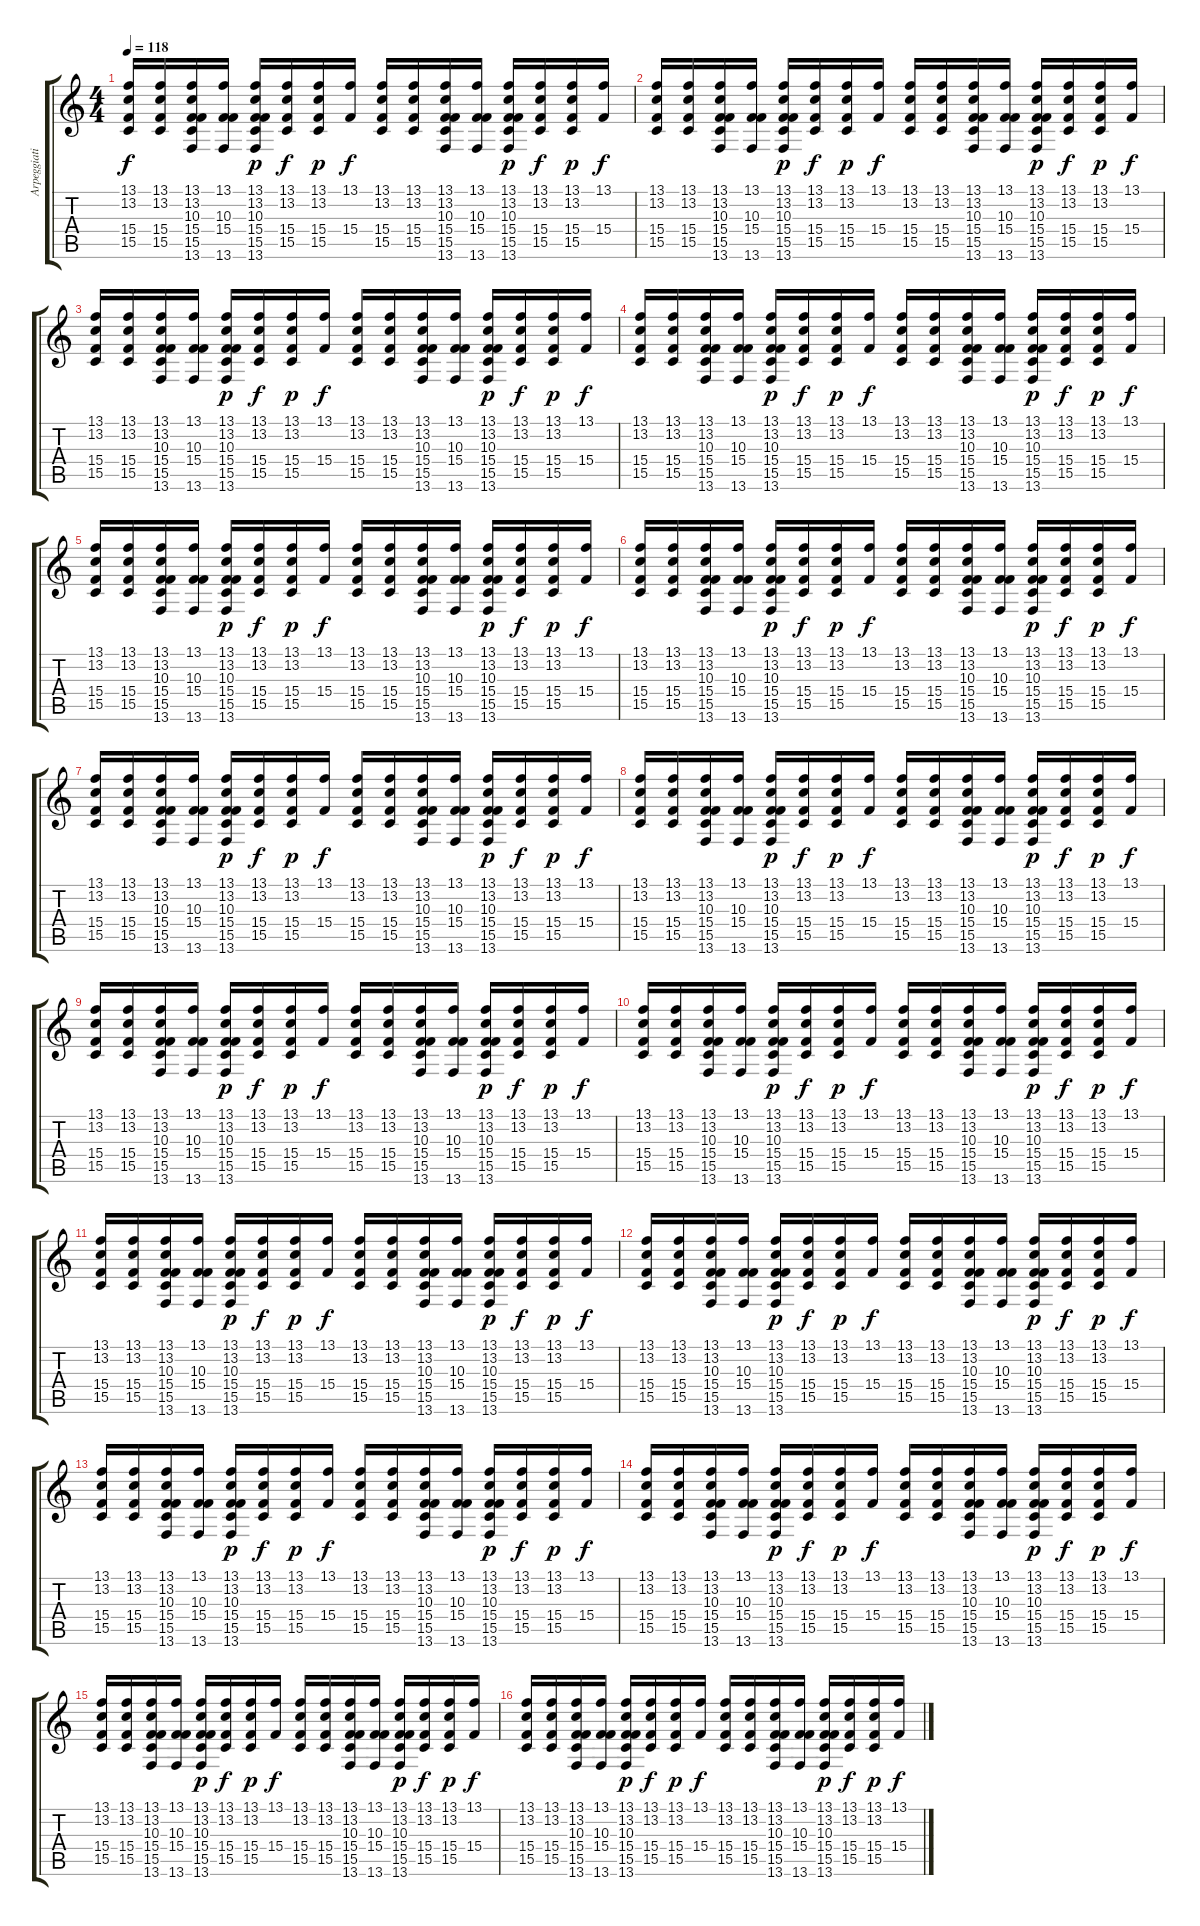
\track ("Arpeggiation" "Arpeggiati") {instrument flute}
\staff {score tabs}
\tuning (E4 B3 G3 D3 A2 E2) {hide}
\ts (4 4)
\tempo 118
\clef g2
\ks c
(13.1 13.2 15.4 15.5).16{dy f} (13.1 13.2 15.4 15.5).16 (13.1 13.2 10.3 15.4 15.5 13.6).16 (13.1 10.3 15.4 13.6).16 (13.1 13.2 10.3 15.4 15.5 13.6).16{dy p} (13.1 13.2 15.4 15.5).16{dy f} (13.1 13.2 15.4 15.5).16{dy p} (13.1 15.4).16{dy f} (13.1 13.2 15.4 15.5).16 (13.1 13.2 15.4 15.5).16 (13.1 13.2 10.3 15.4 15.5 13.6).16 (13.1 10.3 15.4 13.6).16 (13.1 13.2 10.3 15.4 15.5 13.6).16{dy p} (13.1 13.2 15.4 15.5).16{dy f} (13.1 13.2 15.4 15.5).16{dy p} (13.1 15.4).16{dy f} |
(13.1 13.2 15.4 15.5).16 (13.1 13.2 15.4 15.5).16 (13.1 13.2 10.3 15.4 15.5 13.6).16 (13.1 10.3 15.4 13.6).16 (13.1 13.2 10.3 15.4 15.5 13.6).16{dy p} (13.1 13.2 15.4 15.5).16{dy f} (13.1 13.2 15.4 15.5).16{dy p} (13.1 15.4).16{dy f} (13.1 13.2 15.4 15.5).16 (13.1 13.2 15.4 15.5).16 (13.1 13.2 10.3 15.4 15.5 13.6).16 (13.1 10.3 15.4 13.6).16 (13.1 13.2 10.3 15.4 15.5 13.6).16{dy p} (13.1 13.2 15.4 15.5).16{dy f} (13.1 13.2 15.4 15.5).16{dy p} (13.1 15.4).16{dy f} |
(13.1 13.2 15.4 15.5).16 (13.1 13.2 15.4 15.5).16 (13.1 13.2 10.3 15.4 15.5 13.6).16 (13.1 10.3 15.4 13.6).16 (13.1 13.2 10.3 15.4 15.5 13.6).16{dy p} (13.1 13.2 15.4 15.5).16{dy f} (13.1 13.2 15.4 15.5).16{dy p} (13.1 15.4).16{dy f} (13.1 13.2 15.4 15.5).16 (13.1 13.2 15.4 15.5).16 (13.1 13.2 10.3 15.4 15.5 13.6).16 (13.1 10.3 15.4 13.6).16 (13.1 13.2 10.3 15.4 15.5 13.6).16{dy p} (13.1 13.2 15.4 15.5).16{dy f} (13.1 13.2 15.4 15.5).16{dy p} (13.1 15.4).16{dy f} |
(13.1 13.2 15.4 15.5).16 (13.1 13.2 15.4 15.5).16 (13.1 13.2 10.3 15.4 15.5 13.6).16 (13.1 10.3 15.4 13.6).16 (13.1 13.2 10.3 15.4 15.5 13.6).16{dy p} (13.1 13.2 15.4 15.5).16{dy f} (13.1 13.2 15.4 15.5).16{dy p} (13.1 15.4).16{dy f} (13.1 13.2 15.4 15.5).16 (13.1 13.2 15.4 15.5).16 (13.1 13.2 10.3 15.4 15.5 13.6).16 (13.1 10.3 15.4 13.6).16 (13.1 13.2 10.3 15.4 15.5 13.6).16{dy p} (13.1 13.2 15.4 15.5).16{dy f} (13.1 13.2 15.4 15.5).16{dy p} (13.1 15.4).16{dy f} |
(13.1 13.2 15.4 15.5).16 (13.1 13.2 15.4 15.5).16 (13.1 13.2 10.3 15.4 15.5 13.6).16 (13.1 10.3 15.4 13.6).16 (13.1 13.2 10.3 15.4 15.5 13.6).16{dy p} (13.1 13.2 15.4 15.5).16{dy f} (13.1 13.2 15.4 15.5).16{dy p} (13.1 15.4).16{dy f} (13.1 13.2 15.4 15.5).16 (13.1 13.2 15.4 15.5).16 (13.1 13.2 10.3 15.4 15.5 13.6).16 (13.1 10.3 15.4 13.6).16 (13.1 13.2 10.3 15.4 15.5 13.6).16{dy p} (13.1 13.2 15.4 15.5).16{dy f} (13.1 13.2 15.4 15.5).16{dy p} (13.1 15.4).16{dy f} |
(13.1 13.2 15.4 15.5).16 (13.1 13.2 15.4 15.5).16 (13.1 13.2 10.3 15.4 15.5 13.6).16 (13.1 10.3 15.4 13.6).16 (13.1 13.2 10.3 15.4 15.5 13.6).16{dy p} (13.1 13.2 15.4 15.5).16{dy f} (13.1 13.2 15.4 15.5).16{dy p} (13.1 15.4).16{dy f} (13.1 13.2 15.4 15.5).16 (13.1 13.2 15.4 15.5).16 (13.1 13.2 10.3 15.4 15.5 13.6).16 (13.1 10.3 15.4 13.6).16 (13.1 13.2 10.3 15.4 15.5 13.6).16{dy p} (13.1 13.2 15.4 15.5).16{dy f} (13.1 13.2 15.4 15.5).16{dy p} (13.1 15.4).16{dy f} |
(13.1 13.2 15.4 15.5).16 (13.1 13.2 15.4 15.5).16 (13.1 13.2 10.3 15.4 15.5 13.6).16 (13.1 10.3 15.4 13.6).16 (13.1 13.2 10.3 15.4 15.5 13.6).16{dy p} (13.1 13.2 15.4 15.5).16{dy f} (13.1 13.2 15.4 15.5).16{dy p} (13.1 15.4).16{dy f} (13.1 13.2 15.4 15.5).16 (13.1 13.2 15.4 15.5).16 (13.1 13.2 10.3 15.4 15.5 13.6).16 (13.1 10.3 15.4 13.6).16 (13.1 13.2 10.3 15.4 15.5 13.6).16{dy p} (13.1 13.2 15.4 15.5).16{dy f} (13.1 13.2 15.4 15.5).16{dy p} (13.1 15.4).16{dy f} |
(13.1 13.2 15.4 15.5).16 (13.1 13.2 15.4 15.5).16 (13.1 13.2 10.3 15.4 15.5 13.6).16 (13.1 10.3 15.4 13.6).16 (13.1 13.2 10.3 15.4 15.5 13.6).16{dy p} (13.1 13.2 15.4 15.5).16{dy f} (13.1 13.2 15.4 15.5).16{dy p} (13.1 15.4).16{dy f} (13.1 13.2 15.4 15.5).16 (13.1 13.2 15.4 15.5).16 (13.1 13.2 10.3 15.4 15.5 13.6).16 (13.1 10.3 15.4 13.6).16 (13.1 13.2 10.3 15.4 15.5 13.6).16{dy p} (13.1 13.2 15.4 15.5).16{dy f} (13.1 13.2 15.4 15.5).16{dy p} (13.1 15.4).16{dy f} |
(13.1 13.2 15.4 15.5).16 (13.1 13.2 15.4 15.5).16 (13.1 13.2 10.3 15.4 15.5 13.6).16 (13.1 10.3 15.4 13.6).16 (13.1 13.2 10.3 15.4 15.5 13.6).16{dy p} (13.1 13.2 15.4 15.5).16{dy f} (13.1 13.2 15.4 15.5).16{dy p} (13.1 15.4).16{dy f} (13.1 13.2 15.4 15.5).16 (13.1 13.2 15.4 15.5).16 (13.1 13.2 10.3 15.4 15.5 13.6).16 (13.1 10.3 15.4 13.6).16 (13.1 13.2 10.3 15.4 15.5 13.6).16{dy p} (13.1 13.2 15.4 15.5).16{dy f} (13.1 13.2 15.4 15.5).16{dy p} (13.1 15.4).16{dy f} |
(13.1 13.2 15.4 15.5).16 (13.1 13.2 15.4 15.5).16 (13.1 13.2 10.3 15.4 15.5 13.6).16 (13.1 10.3 15.4 13.6).16 (13.1 13.2 10.3 15.4 15.5 13.6).16{dy p} (13.1 13.2 15.4 15.5).16{dy f} (13.1 13.2 15.4 15.5).16{dy p} (13.1 15.4).16{dy f} (13.1 13.2 15.4 15.5).16 (13.1 13.2 15.4 15.5).16 (13.1 13.2 10.3 15.4 15.5 13.6).16 (13.1 10.3 15.4 13.6).16 (13.1 13.2 10.3 15.4 15.5 13.6).16{dy p} (13.1 13.2 15.4 15.5).16{dy f} (13.1 13.2 15.4 15.5).16{dy p} (13.1 15.4).16{dy f} |
(13.1 13.2 15.4 15.5).16 (13.1 13.2 15.4 15.5).16 (13.1 13.2 10.3 15.4 15.5 13.6).16 (13.1 10.3 15.4 13.6).16 (13.1 13.2 10.3 15.4 15.5 13.6).16{dy p} (13.1 13.2 15.4 15.5).16{dy f} (13.1 13.2 15.4 15.5).16{dy p} (13.1 15.4).16{dy f} (13.1 13.2 15.4 15.5).16 (13.1 13.2 15.4 15.5).16 (13.1 13.2 10.3 15.4 15.5 13.6).16 (13.1 10.3 15.4 13.6).16 (13.1 13.2 10.3 15.4 15.5 13.6).16{dy p} (13.1 13.2 15.4 15.5).16{dy f} (13.1 13.2 15.4 15.5).16{dy p} (13.1 15.4).16{dy f} |
(13.1 13.2 15.4 15.5).16 (13.1 13.2 15.4 15.5).16 (13.1 13.2 10.3 15.4 15.5 13.6).16 (13.1 10.3 15.4 13.6).16 (13.1 13.2 10.3 15.4 15.5 13.6).16{dy p} (13.1 13.2 15.4 15.5).16{dy f} (13.1 13.2 15.4 15.5).16{dy p} (13.1 15.4).16{dy f} (13.1 13.2 15.4 15.5).16 (13.1 13.2 15.4 15.5).16 (13.1 13.2 10.3 15.4 15.5 13.6).16 (13.1 10.3 15.4 13.6).16 (13.1 13.2 10.3 15.4 15.5 13.6).16{dy p} (13.1 13.2 15.4 15.5).16{dy f} (13.1 13.2 15.4 15.5).16{dy p} (13.1 15.4).16{dy f} |
(13.1 13.2 15.4 15.5).16 (13.1 13.2 15.4 15.5).16 (13.1 13.2 10.3 15.4 15.5 13.6).16 (13.1 10.3 15.4 13.6).16 (13.1 13.2 10.3 15.4 15.5 13.6).16{dy p} (13.1 13.2 15.4 15.5).16{dy f} (13.1 13.2 15.4 15.5).16{dy p} (13.1 15.4).16{dy f} (13.1 13.2 15.4 15.5).16 (13.1 13.2 15.4 15.5).16 (13.1 13.2 10.3 15.4 15.5 13.6).16 (13.1 10.3 15.4 13.6).16 (13.1 13.2 10.3 15.4 15.5 13.6).16{dy p} (13.1 13.2 15.4 15.5).16{dy f} (13.1 13.2 15.4 15.5).16{dy p} (13.1 15.4).16{dy f} |
(13.1 13.2 15.4 15.5).16 (13.1 13.2 15.4 15.5).16 (13.1 13.2 10.3 15.4 15.5 13.6).16 (13.1 10.3 15.4 13.6).16 (13.1 13.2 10.3 15.4 15.5 13.6).16{dy p} (13.1 13.2 15.4 15.5).16{dy f} (13.1 13.2 15.4 15.5).16{dy p} (13.1 15.4).16{dy f} (13.1 13.2 15.4 15.5).16 (13.1 13.2 15.4 15.5).16 (13.1 13.2 10.3 15.4 15.5 13.6).16 (13.1 10.3 15.4 13.6).16 (13.1 13.2 10.3 15.4 15.5 13.6).16{dy p} (13.1 13.2 15.4 15.5).16{dy f} (13.1 13.2 15.4 15.5).16{dy p} (13.1 15.4).16{dy f} |
(13.1 13.2 15.4 15.5).16 (13.1 13.2 15.4 15.5).16 (13.1 13.2 10.3 15.4 15.5 13.6).16 (13.1 10.3 15.4 13.6).16 (13.1 13.2 10.3 15.4 15.5 13.6).16{dy p} (13.1 13.2 15.4 15.5).16{dy f} (13.1 13.2 15.4 15.5).16{dy p} (13.1 15.4).16{dy f} (13.1 13.2 15.4 15.5).16 (13.1 13.2 15.4 15.5).16 (13.1 13.2 10.3 15.4 15.5 13.6).16 (13.1 10.3 15.4 13.6).16 (13.1 13.2 10.3 15.4 15.5 13.6).16{dy p} (13.1 13.2 15.4 15.5).16{dy f} (13.1 13.2 15.4 15.5).16{dy p} (13.1 15.4).16{dy f} |
(13.1 13.2 15.4 15.5).16 (13.1 13.2 15.4 15.5).16 (13.1 13.2 10.3 15.4 15.5 13.6).16 (13.1 10.3 15.4 13.6).16 (13.1 13.2 10.3 15.4 15.5 13.6).16{dy p} (13.1 13.2 15.4 15.5).16{dy f} (13.1 13.2 15.4 15.5).16{dy p} (13.1 15.4).16{dy f} (13.1 13.2 15.4 15.5).16 (13.1 13.2 15.4 15.5).16 (13.1 13.2 10.3 15.4 15.5 13.6).16 (13.1 10.3 15.4 13.6).16 (13.1 13.2 10.3 15.4 15.5 13.6).16{dy p} (13.1 13.2 15.4 15.5).16{dy f} (13.1 13.2 15.4 15.5).16{dy p} (13.1 15.4).16{dy f}
